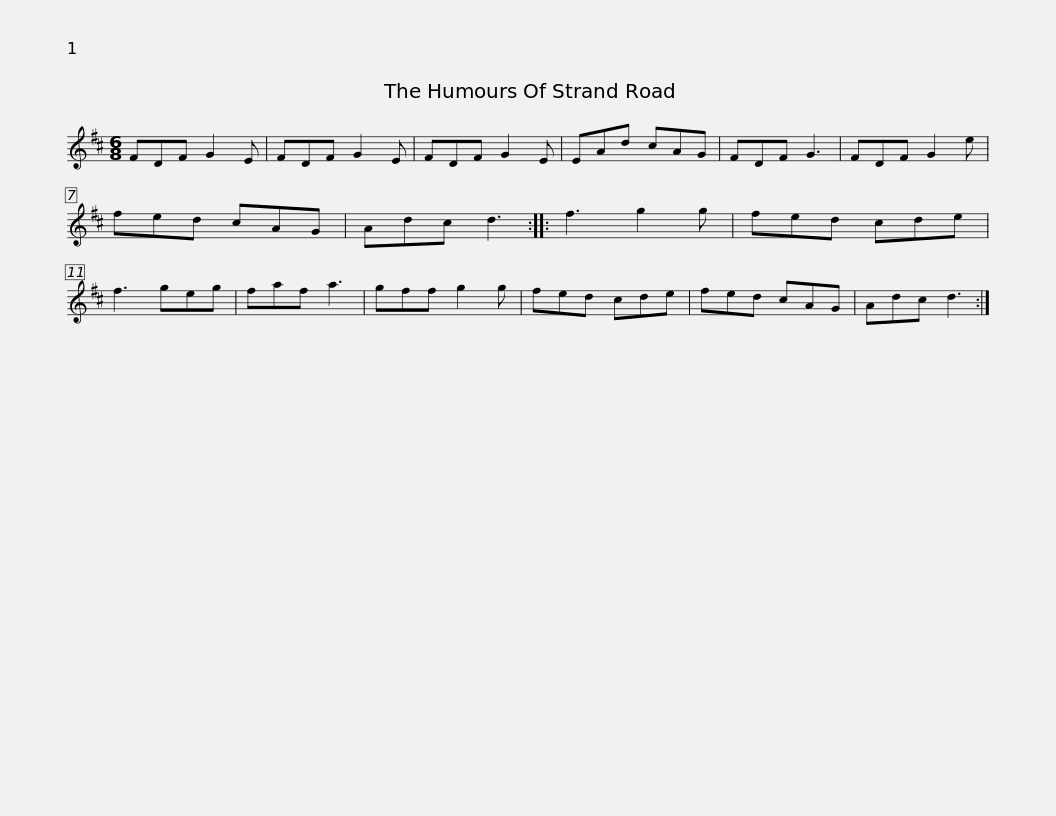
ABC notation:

X:1
L:1/8
M:6/8
I:linebreak $
K:D
V:1 treble
V:1
 FDF G2 E | FDF G2 E | FDF G2 E | EAd cAG | FDF G3 | %5
 FDF G2 e | fed cAG | Adc d3 ::$ f3 g2 g | fed cde | %10
 f3 geg | faf a3 | gff g2 g | fed cde | fed cAG | %15
 Adc d3 :| %16
